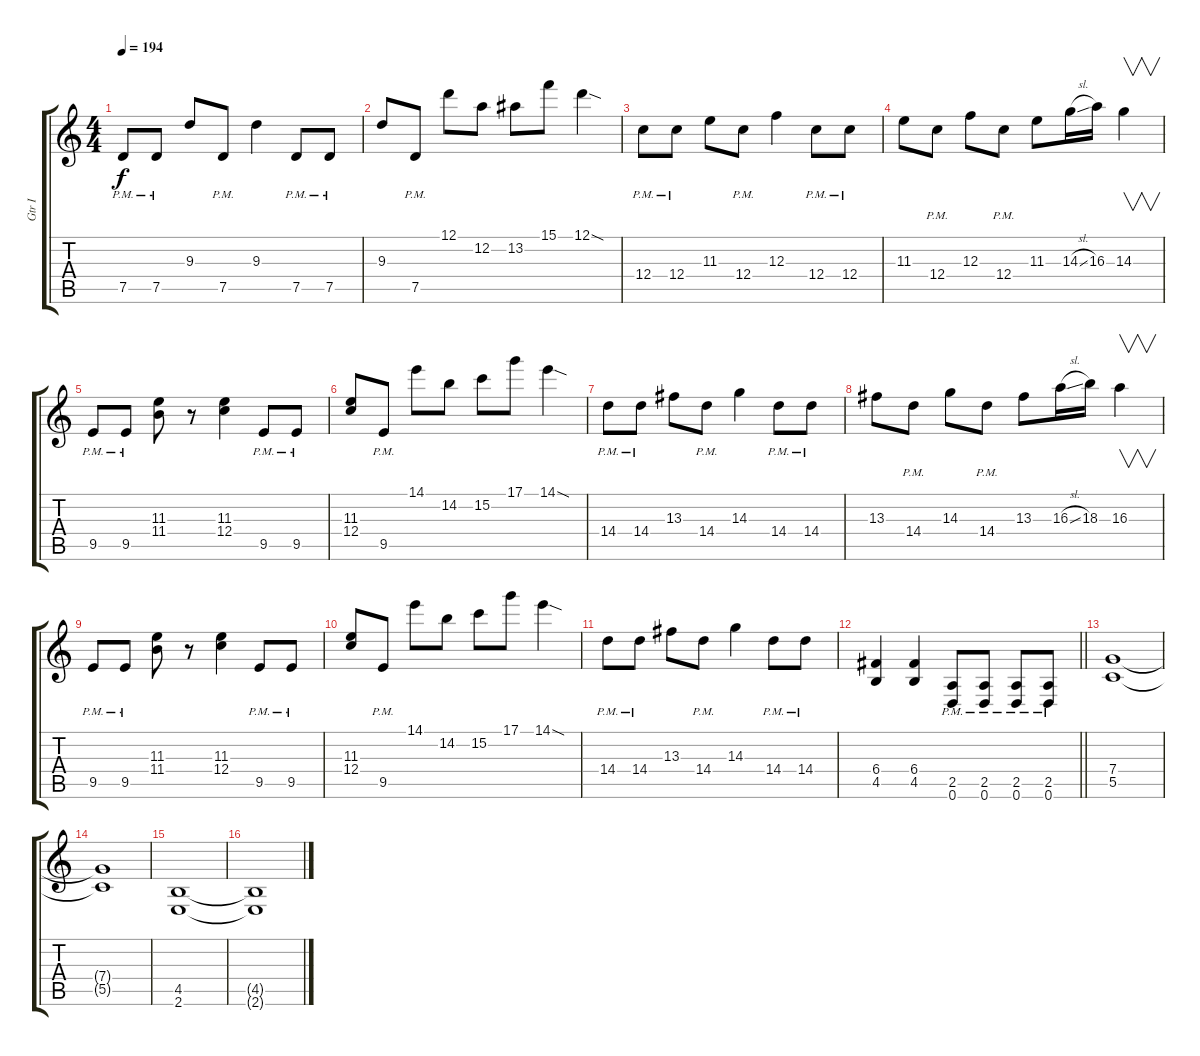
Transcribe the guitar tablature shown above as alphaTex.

\track ("Gtr I" "Gtr I") {instrument distortionguitar}
\staff {score tabs}
\tuning (D4 A3 F3 C3 G2 D2) {hide}
\ts (4 4)
\tempo 194
\clef g2
\ks c
7.5{pm}.8{dy f} 7.5{pm}.8 9.3.8 7.5{pm}.8 9.3.4 7.5{pm}.8 7.5{pm}.8 |
9.3.8 7.5{pm}.8 12.1.8 12.2.8 13.2.8 15.1.8 12.1{sod}.4 |
12.4{pm}.8 12.4{pm}.8 11.3.8 12.4{pm}.8 12.3.4 12.4{pm}.8 12.4{pm}.8 |
11.3.8 12.4{pm}.8 12.3.8 12.4{pm}.8 11.3.8 14.3{sl}.16 16.3.16 14.3.4{v} |
9.5{pm}.8 9.5{pm}.8 (11.3 11.4).8 r.8 (11.3 12.4).4 9.5{pm}.8 9.5{pm}.8 |
(11.3 12.4).8 9.5{pm}.8 14.1.8 14.2.8 15.2.8 17.1.8 14.1{sod}.4 |
14.4{pm}.8 14.4{pm}.8 13.3.8 14.4{pm}.8 14.3.4 14.4{pm}.8 14.4{pm}.8 |
13.3.8 14.4{pm}.8 14.3.8 14.4{pm}.8 13.3.8 16.3{sl}.16 18.3.16 16.3.4{v} |
9.5{pm}.8 9.5{pm}.8 (11.3 11.4).8 r.8 (11.3 12.4).4 9.5{pm}.8 9.5{pm}.8 |
(11.3 12.4).8 9.5{pm}.8 14.1.8 14.2.8 15.2.8 17.1.8 14.1{sod}.4 |
14.4{pm}.8 14.4{pm}.8 13.3.8 14.4{pm}.8 14.3.4 14.4{pm}.8 14.4{pm}.8 |
\barLineRight lightlight
(6.4 4.5).4 (6.4 4.5).4 (2.5{pm} 0.6{pm}).8 (2.5{pm} 0.6{pm}).8 (2.5{pm} 0.6{pm}).8 (2.5{pm} 0.6{pm}).8 |
(7.4 5.5).1 |
(7.4{t} 5.5{t}).1 |
(4.5 2.6).1 |
(4.5{t} 2.6{t}).1
